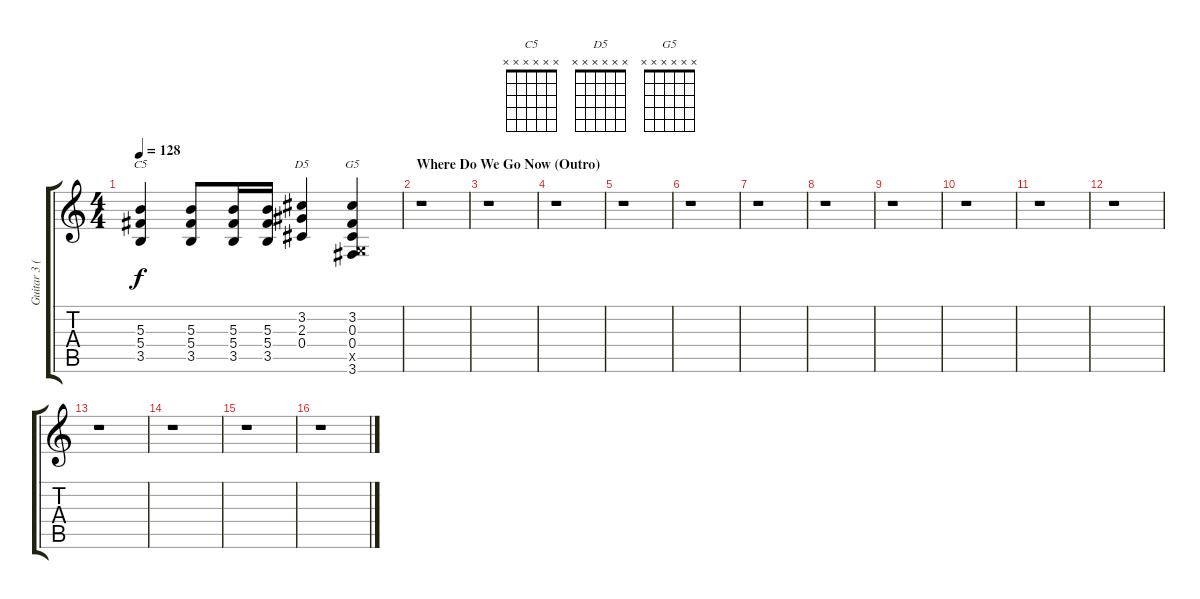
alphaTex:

\track ("Guitar 3 (Slash)" "Guitar 3 (") {instrument electricguitarjazz}
\staff {score tabs}
\tuning (Eb4 Bb3 Gb3 Db3 Ab2 Eb2) {hide}
\chord ("C5" x x x x x x)
\chord ("D5" x x x x x x)
\chord ("G5" x x x x x x)
\ts (4 4)
\tempo 128
\clef g2
\ks c
(5.3 5.4 3.5).4{ch "C5" dy f} (5.3 5.4 3.5).8 (5.3 5.4 3.5).16 (5.3 5.4 3.5).16 (3.2 2.3 0.4).4{ch "D5"} (3.2 0.3 0.4 -1.5{x} 3.6).4{ch "G5"} |
\section ("" "Where Do We Go Now (Outro)")
r.1 |
r.1 |
r.1 |
r.1 |
r.1 |
r.1 |
r.1 |
r.1 |
r.1 |
r.1 |
r.1 |
r.1 |
r.1 |
r.1 |
r.1
